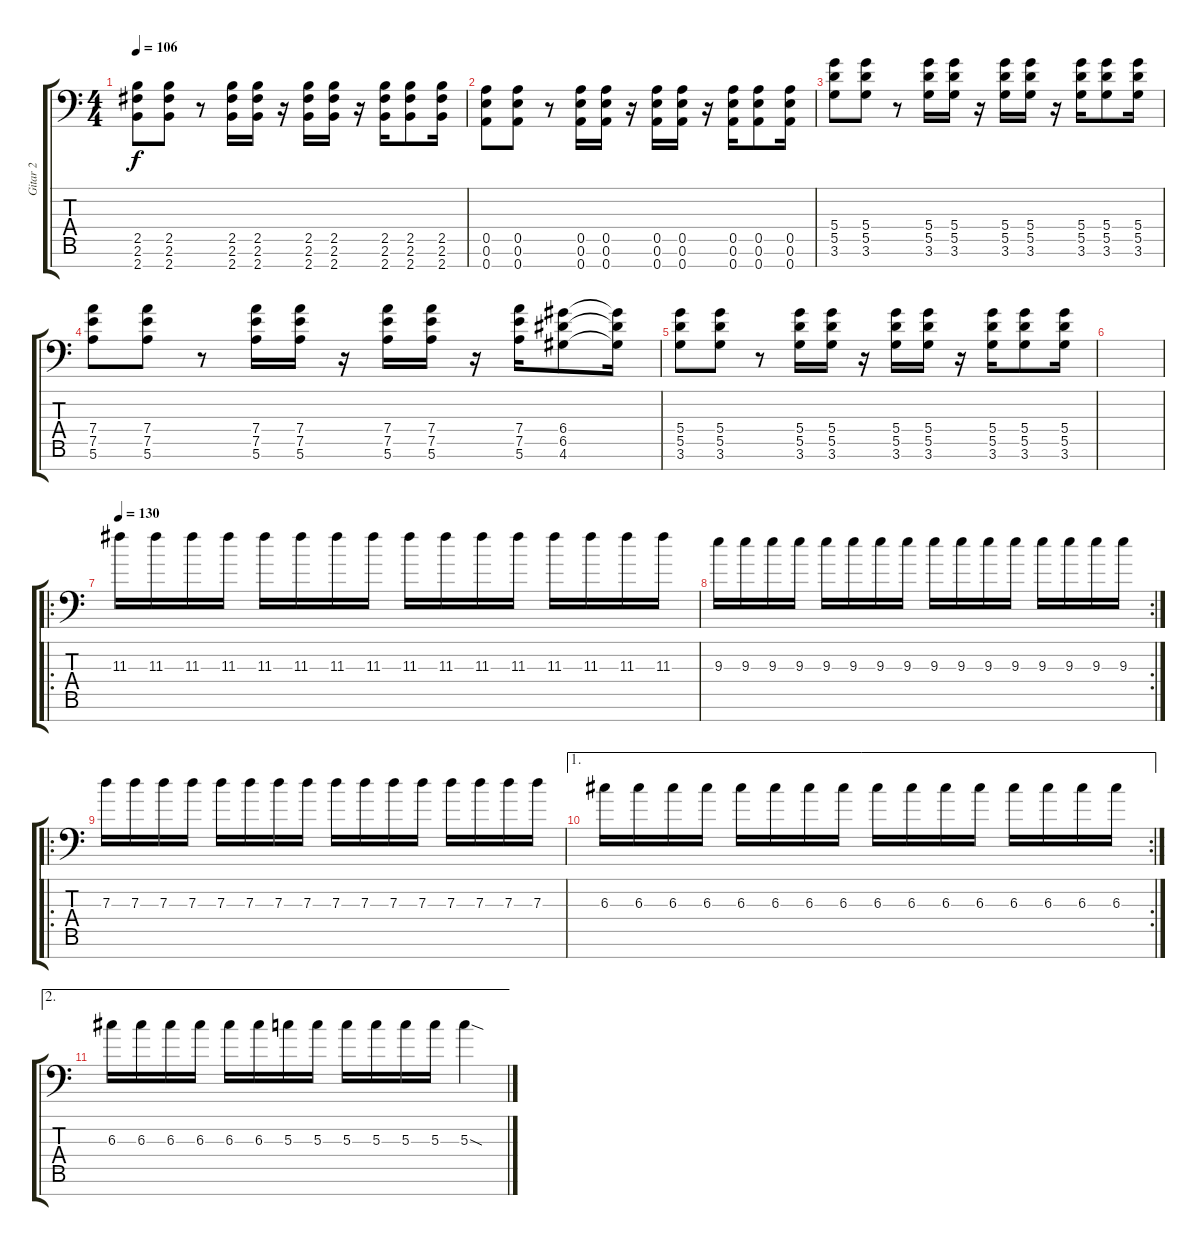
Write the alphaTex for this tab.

\track ("Gitar 2" "Gitar 2") {instrument distortionguitar}
\staff {score tabs}
\tuning (E4 B3 G3 D3 A2 E2 A1) {hide}
\ts (4 4)
\tempo 106
\clef f4
\ks c
(2.5 2.6 2.7).8{dy f} (2.5 2.6 2.7).8 r.8 (2.5 2.6 2.7).16 (2.5 2.6 2.7).16 r.16 (2.5 2.6 2.7).16 (2.5 2.6 2.7).16 r.16 (2.5 2.6 2.7).16 (2.5 2.6 2.7).8 (2.5 2.6 2.7).16 |
(0.5 0.6 0.7).8 (0.5 0.6 0.7).8 r.8 (0.5 0.6 0.7).16 (0.5 0.6 0.7).16 r.16 (0.5 0.6 0.7).16 (0.5 0.6 0.7).16 r.16 (0.5 0.6 0.7).16 (0.5 0.6 0.7).8 (0.5 0.6 0.7).16 |
(5.4 5.5 3.6).8 (5.4 5.5 3.6).8 r.8 (5.4 5.5 3.6).16 (5.4 5.5 3.6).16 r.16 (5.4 5.5 3.6).16 (5.4 5.5 3.6).16 r.16 (5.4 5.5 3.6).16 (5.4 5.5 3.6).8 (5.4 5.5 3.6).16 |
(7.4 7.5 5.6).8 (7.4 7.5 5.6).8 r.8 (7.4 7.5 5.6).16 (7.4 7.5 5.6).16 r.16 (7.4 7.5 5.6).16 (7.4 7.5 5.6).16 r.16 (7.4 7.5 5.6).16 (6.4 6.5 4.6).8 (6.4{t} 6.5{t} 4.6{t}).16 |
(5.4 5.5 3.6).8 (5.4 5.5 3.6).8 r.8 (5.4 5.5 3.6).16 (5.4 5.5 3.6).16 r.16 (5.4 5.5 3.6).16 (5.4 5.5 3.6).16 r.16 (5.4 5.5 3.6).16 (5.4 5.5 3.6).8 (5.4 5.5 3.6).16 |
|
\ro
\tempo 130
11.3.16 11.3.16 11.3.16 11.3.16 11.3.16 11.3.16 11.3.16 11.3.16 11.3.16 11.3.16 11.3.16 11.3.16 11.3.16 11.3.16 11.3.16 11.3.16 |
\rc 2
9.3.16 9.3.16 9.3.16 9.3.16 9.3.16 9.3.16 9.3.16 9.3.16 9.3.16 9.3.16 9.3.16 9.3.16 9.3.16 9.3.16 9.3.16 9.3.16 |
\ro
7.3.16 7.3.16 7.3.16 7.3.16 7.3.16 7.3.16 7.3.16 7.3.16 7.3.16 7.3.16 7.3.16 7.3.16 7.3.16 7.3.16 7.3.16 7.3.16 |
\ae 1
\rc 2
6.3.16 6.3.16 6.3.16 6.3.16 6.3.16 6.3.16 6.3.16 6.3.16 6.3.16 6.3.16 6.3.16 6.3.16 6.3.16 6.3.16 6.3.16 6.3.16 |
\ae 2
6.3.16 6.3.16 6.3.16 6.3.16 6.3.16 6.3.16 5.3.16 5.3.16 5.3.16 5.3.16 5.3.16 5.3.16 5.3{sod}.4
